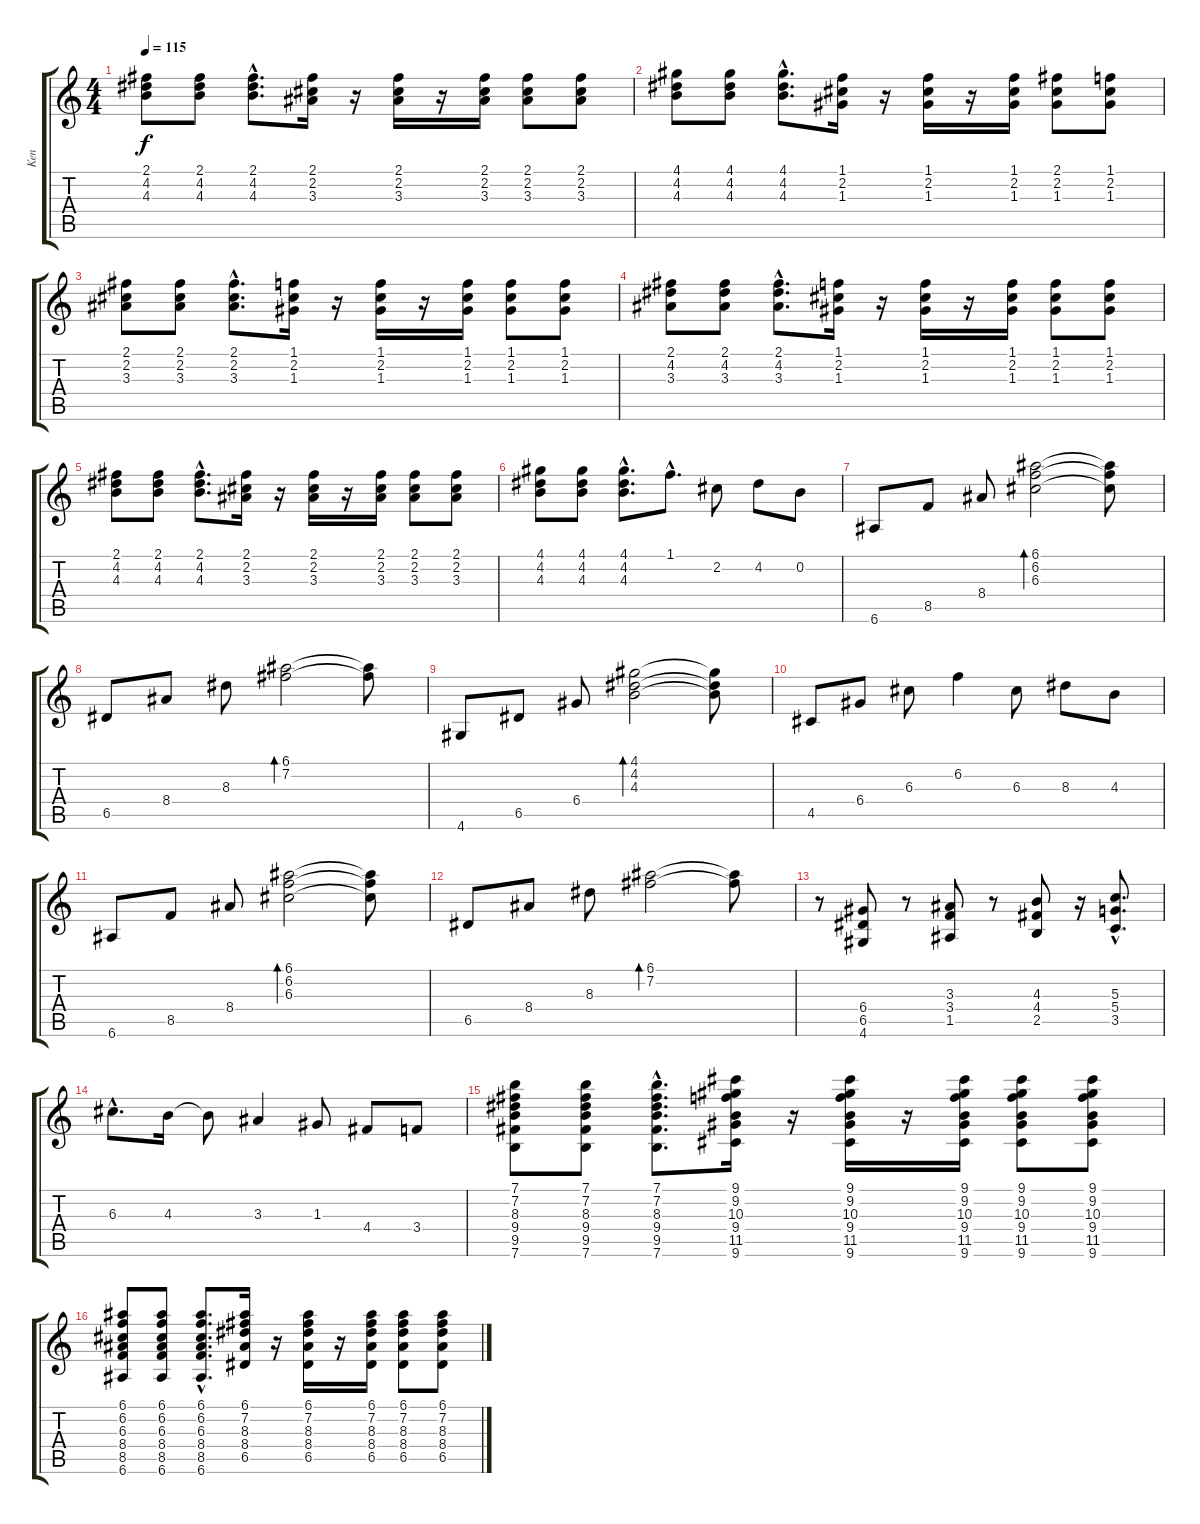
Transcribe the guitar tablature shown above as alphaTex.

\track ("Ken" "Ken") {instrument overdrivenguitar}
\staff {score tabs}
\tuning (E4 B3 G3 D3 A2 E2) {hide}
\ts (4 4)
\tempo 115
\clef g2
\ks c
(2.1 4.2 4.3).8{dy f} (2.1 4.2 4.3).8 (2.1{hac} 4.2{hac} 4.3{hac}).8{d} (2.1 2.2 3.3).16 r.16 (2.1 2.2 3.3).16 r.16 (2.1 2.2 3.3).16 (2.1 2.2 3.3).8 (2.1 2.2 3.3).8 |
(4.1 4.2 4.3).8 (4.1 4.2 4.3).8 (4.1{hac} 4.2{hac} 4.3{hac}).8{d} (1.1 2.2 1.3).16 r.16 (1.1 2.2 1.3).16 r.16 (1.1 2.2 1.3).16 (2.1 2.2 1.3).8 (1.1 2.2 1.3).8 |
(2.1 2.2 3.3).8 (2.1 2.2 3.3).8 (2.1{hac} 2.2{hac} 3.3{hac}).8{d} (1.1 2.2 1.3).16 r.16 (1.1 2.2 1.3).16 r.16 (1.1 2.2 1.3).16 (1.1 2.2 1.3).8 (1.1 2.2 1.3).8 |
(2.1 4.2 3.3).8 (2.1 4.2 3.3).8 (2.1{hac} 4.2{hac} 3.3{hac}).8{d} (1.1 2.2 1.3).16 r.16 (1.1 2.2 1.3).16 r.16 (1.1 2.2 1.3).16 (1.1 2.2 1.3).8 (1.1 2.2 1.3).8 |
(2.1 4.2 4.3).8 (2.1 4.2 4.3).8 (2.1{hac} 4.2{hac} 4.3{hac}).8{d} (2.1 2.2 3.3).16 r.16 (2.1 2.2 3.3).16 r.16 (2.1 2.2 3.3).16 (2.1 2.2 3.3).8 (2.1 2.2 3.3).8 |
(4.1 4.2 4.3).8 (4.1 4.2 4.3).8 (4.1{hac} 4.2{hac} 4.3{hac}).8{d} 1.1{hac}.8{d} 2.2.8 4.2.8 0.2.8 |
6.6.8 8.5.8 8.4.8 (6.1 6.2 6.3).2{bd 60} (6.1{t} 6.2{t} 6.3{t}).8 |
6.5.8 8.4.8 8.3.8 (6.1 7.2).2{bd 60} (6.1{t} 7.2{t}).8 |
4.6.8 6.5.8 6.4.8 (4.1 4.2 4.3).2{bd 60} (4.1{t} 4.2{t} 4.3{t}).8 |
4.5.8 6.4.8 6.3.8 6.2.4 6.3.8 8.3.8 4.3.8 |
6.6.8 8.5.8 8.4.8 (6.1 6.2 6.3).2{bd 60} (6.1{t} 6.2{t} 6.3{t}).8 |
6.5.8 8.4.8 8.3.8 (6.1 7.2).2{bd 60} (6.1{t} 7.2{t}).8 |
r.8 (6.4 6.5 4.6).8 r.8 (3.3 3.4 1.5).8 r.8 (4.3 4.4 2.5).8 r.16 (5.3{hac} 5.4{hac} 3.5{hac}).8{d} |
6.3{hac}.8{d} 4.3.16 4.3{t}.8 3.3.4 1.3.8 4.4.8 3.4.8 |
(7.1 7.2 8.3 9.4 9.5 7.6).8 (7.1 7.2 8.3 9.4 9.5 7.6).8 (7.1{hac} 7.2{hac} 8.3{hac} 9.4{hac} 9.5{hac} 7.6{hac}).8{d} (9.1 9.2 10.3 9.4 11.5 9.6).16 r.16 (9.1 9.2 10.3 9.4 11.5 9.6).16 r.16 (9.1 9.2 10.3 9.4 11.5 9.6).16 (9.1 9.2 10.3 9.4 11.5 9.6).8 (9.1 9.2 10.3 9.4 11.5 9.6).8 |
(6.1 6.2 6.3 8.4 8.5 6.6).8 (6.1 6.2 6.3 8.4 8.5 6.6).8 (6.1{hac} 6.2{hac} 6.3{hac} 8.4{hac} 8.5{hac} 6.6{hac}).8{d} (6.1 7.2 8.3 8.4 6.5).16 r.16 (6.1 7.2 8.3 8.4 6.5).16 r.16 (6.1 7.2 8.3 8.4 6.5).16 (6.1 7.2 8.3 8.4 6.5).8 (6.1 7.2 8.3 8.4 6.5).8
